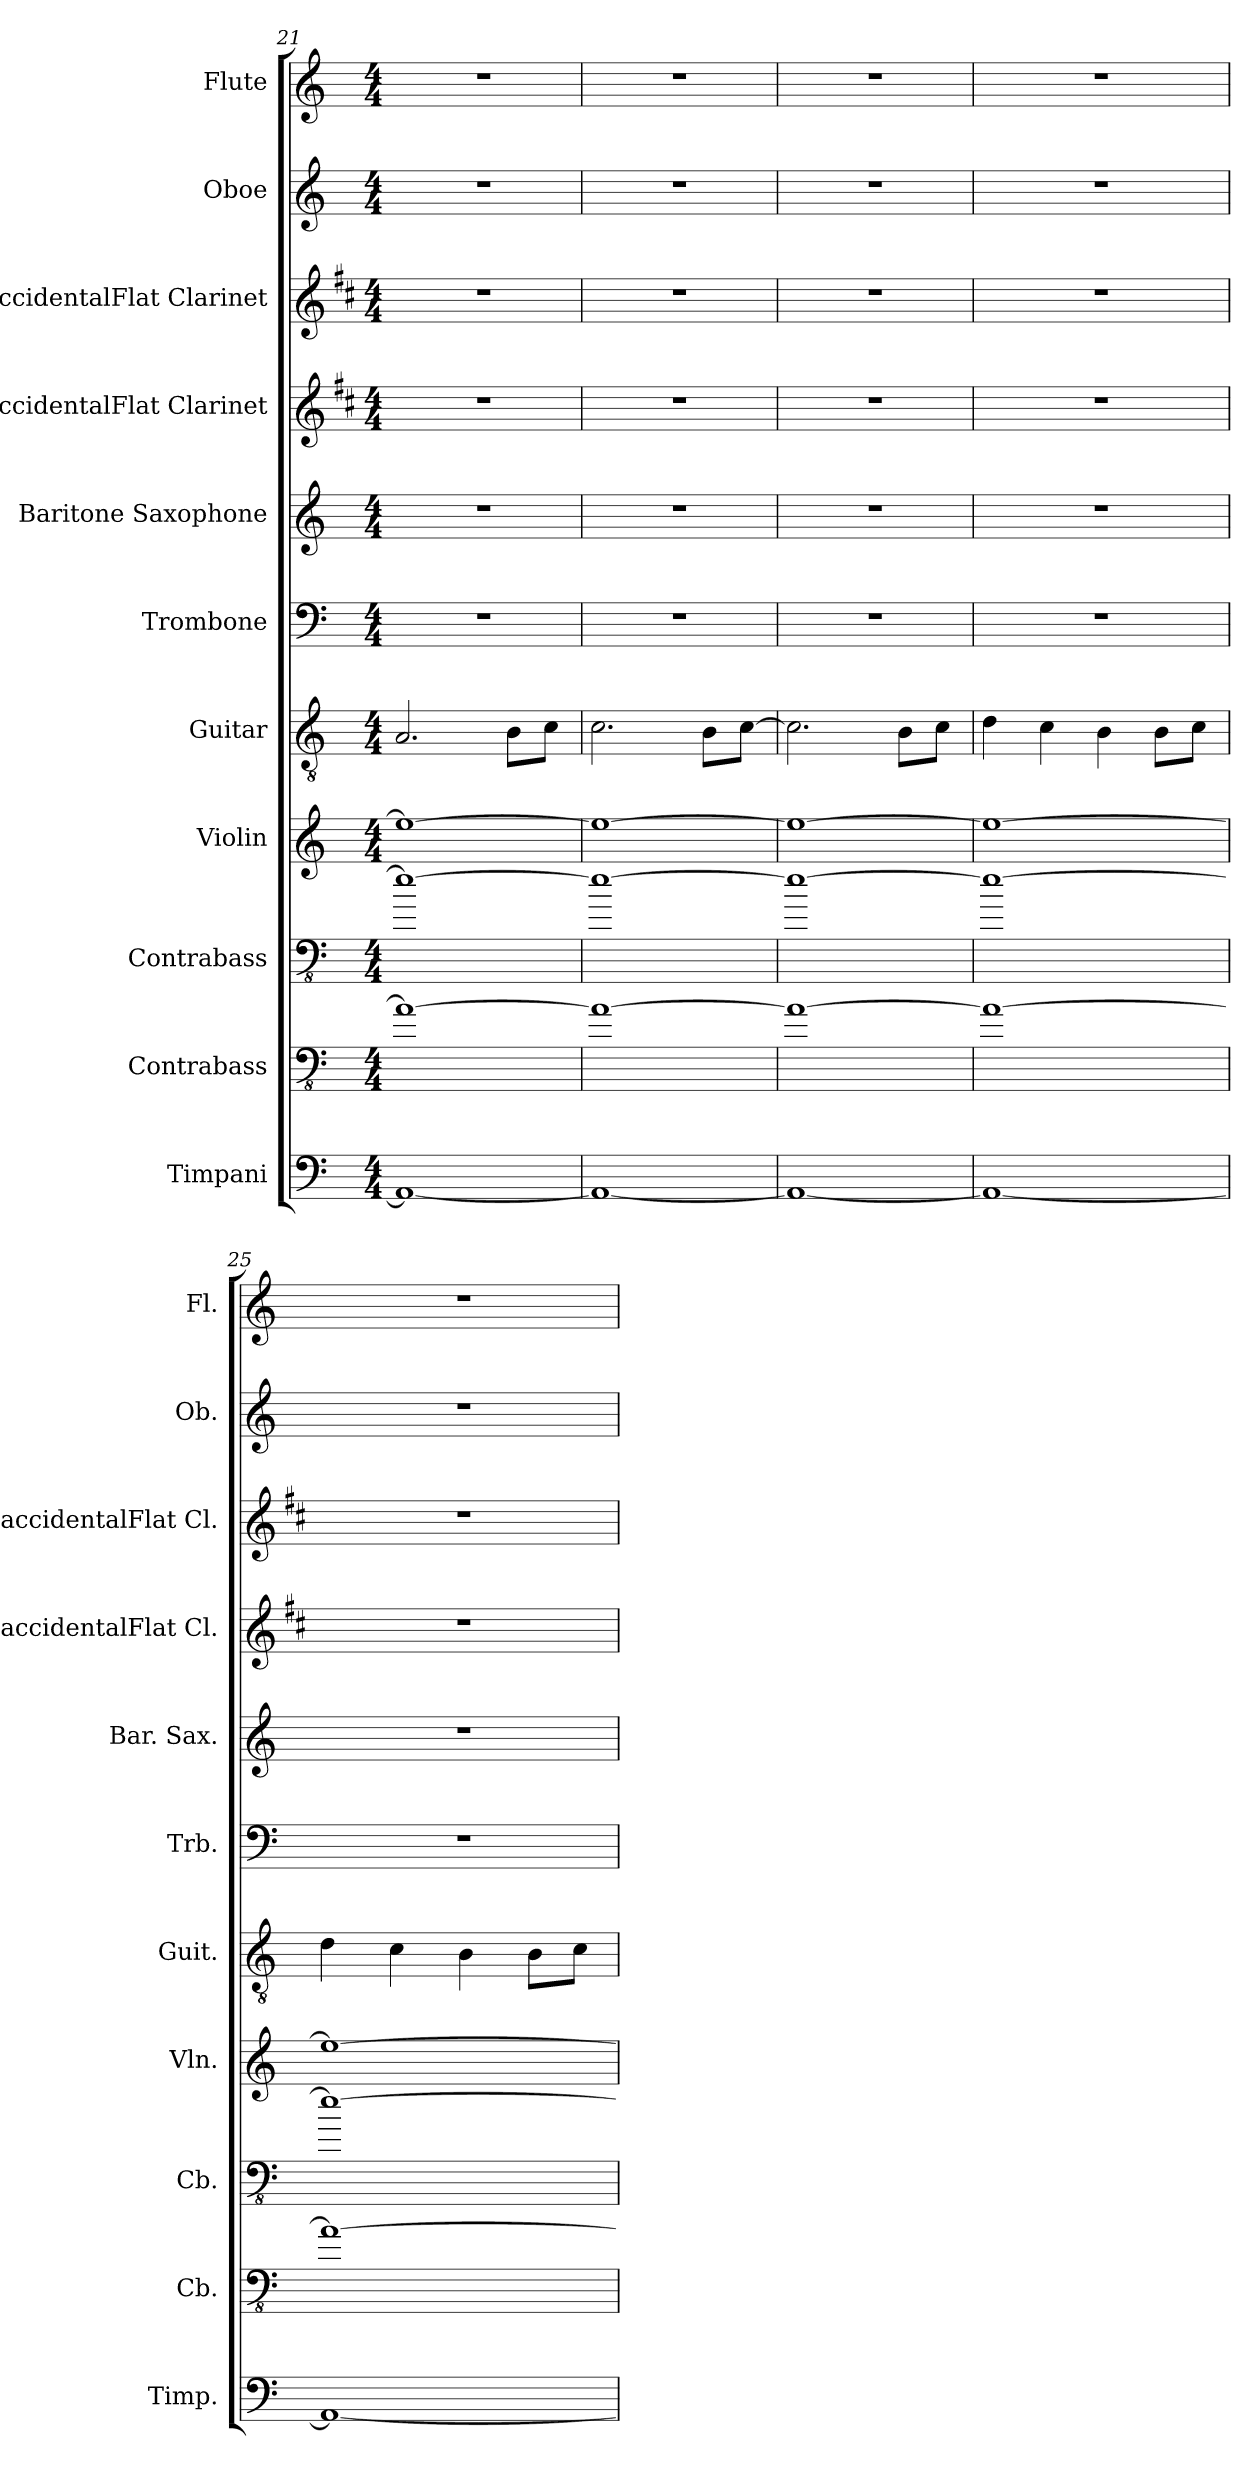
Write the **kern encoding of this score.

**kern	**kern	**kern	**kern	**kern	**kern	**kern	**kern	**kern	**kern	**kern
*part11	*part10	*part9	*part8	*part7	*part6	*part5	*part4	*part3	*part2	*part1
*staff11	*staff10	*staff9	*staff8	*staff7	*staff6	*staff5	*staff4	*staff3	*staff2	*staff1
*I"Timpani	*I"Contrabass	*I"Contrabass	*I"Violin	*I"Guitar	*I"Trombone	*I"Baritone Saxophone	*I"BaccidentalFlat Clarinet	*I"BaccidentalFlat Clarinet	*I"Oboe	*I"Flute
*I'Timp.	*I'Cb.	*I'Cb.	*I'Vln.	*I'Guit.	*I'Trb.	*I'Bar. Sax.	*I'BaccidentalFlat Cl.	*I'BaccidentalFlat Cl.	*I'Ob.	*I'Fl.
*clefF4	*clefFv4	*clefFv4	*clefG2	*clefGv2	*clefF4	*clefG2	*clefG2	*clefG2	*clefG2	*clefG2
*	*ITrd7c12	*ITrd7c12	*	*	*	*ITrd12c21	*ITrd1c2	*ITrd1c2	*	*
*k[]	*k[]	*k[]	*k[]	*k[]	*k[]	*k[]	*k[]	*k[]	*k[]	*k[]
*M4/4	*M4/4	*M4/4	*M4/4	*M4/4	*M4/4	*M4/4	*M4/4	*M4/4	*M4/4	*M4/4
=21	=21	=21	=21	=21	=21	=21	=21	=21	=21	=21
1AA_	1AA#_	1E_	1ee_	2.A/	1r	1r	1r	1r	1r	1r
.	.	.	.	8B\L	.	.	.	.	.	.
.	.	.	.	8c\J	.	.	.	.	.	.
=22	=22	=22	=22	=22	=22	=22	=22	=22	=22	=22
1AA_	1AA#_	1E_	1ee_	2.c\	1r	1r	1r	1r	1r	1r
.	.	.	.	8B\L	.	.	.	.	.	.
.	.	.	.	[8c\J	.	.	.	.	.	.
=23	=23	=23	=23	=23	=23	=23	=23	=23	=23	=23
1AA_	1AA#_	1E_	1ee_	2.c\]	1r	1r	1r	1r	1r	1r
.	.	.	.	8B\L	.	.	.	.	.	.
.	.	.	.	8c\J	.	.	.	.	.	.
=24	=24	=24	=24	=24	=24	=24	=24	=24	=24	=24
1AA_	1AA#_	1E_	1ee_	4d\	1r	1r	1r	1r	1r	1r
.	.	.	.	4c\	.	.	.	.	.	.
.	.	.	.	4B\	.	.	.	.	.	.
.	.	.	.	8B\L	.	.	.	.	.	.
.	.	.	.	8c\J	.	.	.	.	.	.
=25	=25	=25	=25	=25	=25	=25	=25	=25	=25	=25
1AA_	1AA#_	1E_	1ee_	4d\	1r	1r	1r	1r	1r	1r
.	.	.	.	4c\	.	.	.	.	.	.
.	.	.	.	4B\	.	.	.	.	.	.
.	.	.	.	8B\L	.	.	.	.	.	.
.	.	.	.	8c\J	.	.	.	.	.	.
=	=	=	=	=	=	=	=	=	=	=
*-	*-	*-	*-	*-	*-	*-	*-	*-	*-	*-
